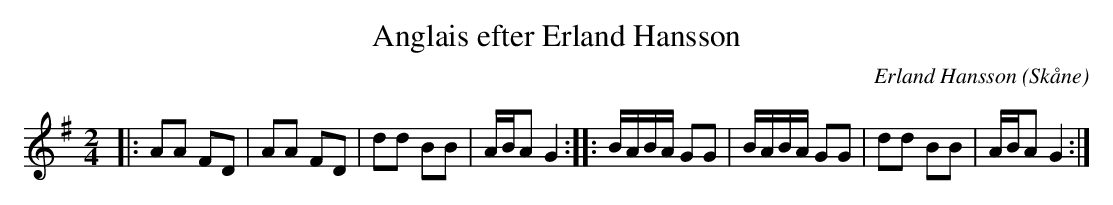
X:1
T:Anglais efter Erland Hansson
C:Erland Hansson
O:Skåne
M:2/4
L:1/16
K:G
|: A2A2 F2D2 | A2A2 F2D2 | d2d2 B2B2 | ABA2 G4 :| |: BABA G2G2 | BABA G2G2 | d2d2 B2B2 | ABA2 G4 :|
